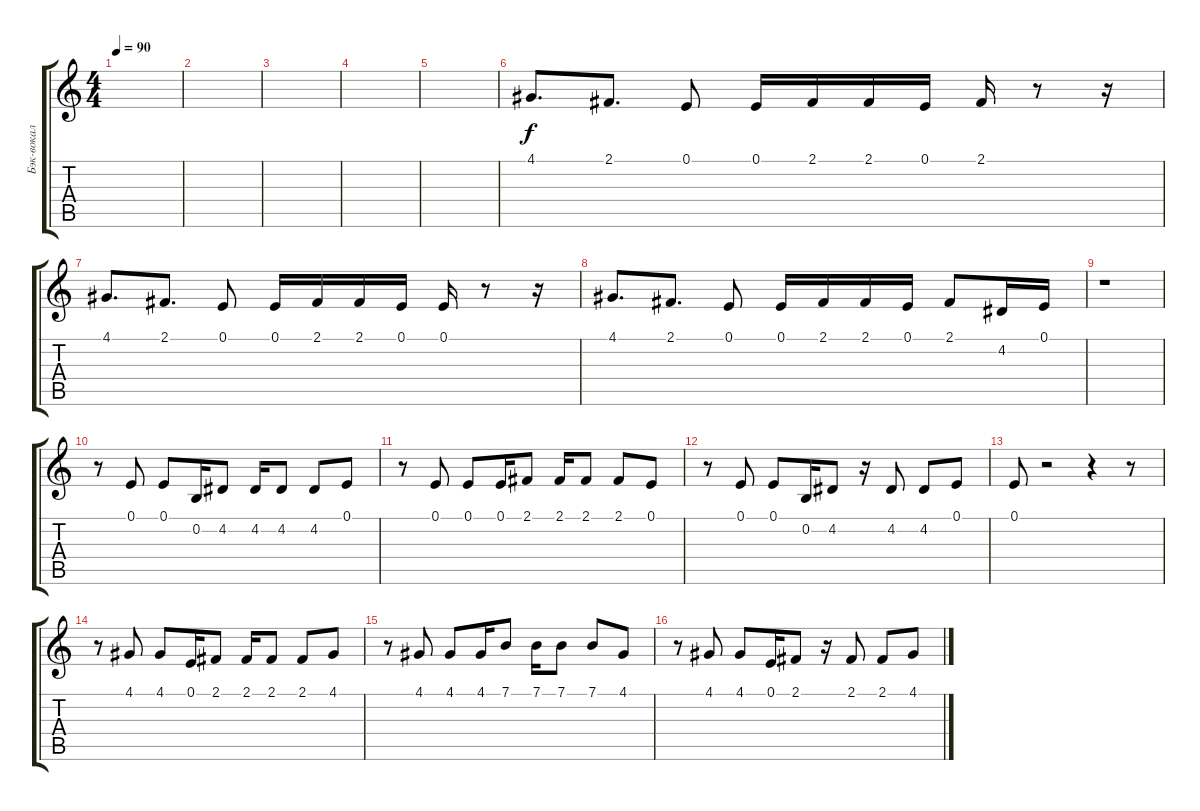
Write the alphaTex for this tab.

\track ("Бэк-вокал" "Бэк-вокал") {instrument cello}
\staff {score tabs}
\tuning (E4 B3 G3 D3 A2 E2) {hide}
\ts (4 4)
\tempo 90
\clef g2
\ks c
|
|
|
|
|
4.1.8{d} 2.1.8{d} 0.1.8 0.1.16 2.1.16 2.1.16 0.1.16 2.1.16 r.8 r.16 |
4.1.8{d} 2.1.8{d} 0.1.8 0.1.16 2.1.16 2.1.16 0.1.16 0.1.16 r.8 r.16 |
4.1.8{d} 2.1.8{d} 0.1.8 0.1.16 2.1.16 2.1.16 0.1.16 2.1.8 4.2.16 0.1.16 |
r.1 |
r.8 0.1.8 0.1.8 0.2.16 4.2.8 4.2.16 4.2.8 4.2.8 0.1.8 |
r.8 0.1.8 0.1.8 0.1.16 2.1.8 2.1.16 2.1.8 2.1.8 0.1.8 |
r.8 0.1.8 0.1.8 0.2.16 4.2.8 r.16 4.2.8 4.2.8 0.1.8 |
0.1.8 r.2 r.4 r.8 |
r.8 4.1.8 4.1.8 0.1.16 2.1.8 2.1.16 2.1.8 2.1.8 4.1.8 |
r.8 4.1.8 4.1.8 4.1.16 7.1.8 7.1.16 7.1.8 7.1.8 4.1.8 |
r.8 4.1.8 4.1.8 0.1.16 2.1.8 r.16 2.1.8 2.1.8 4.1.8
